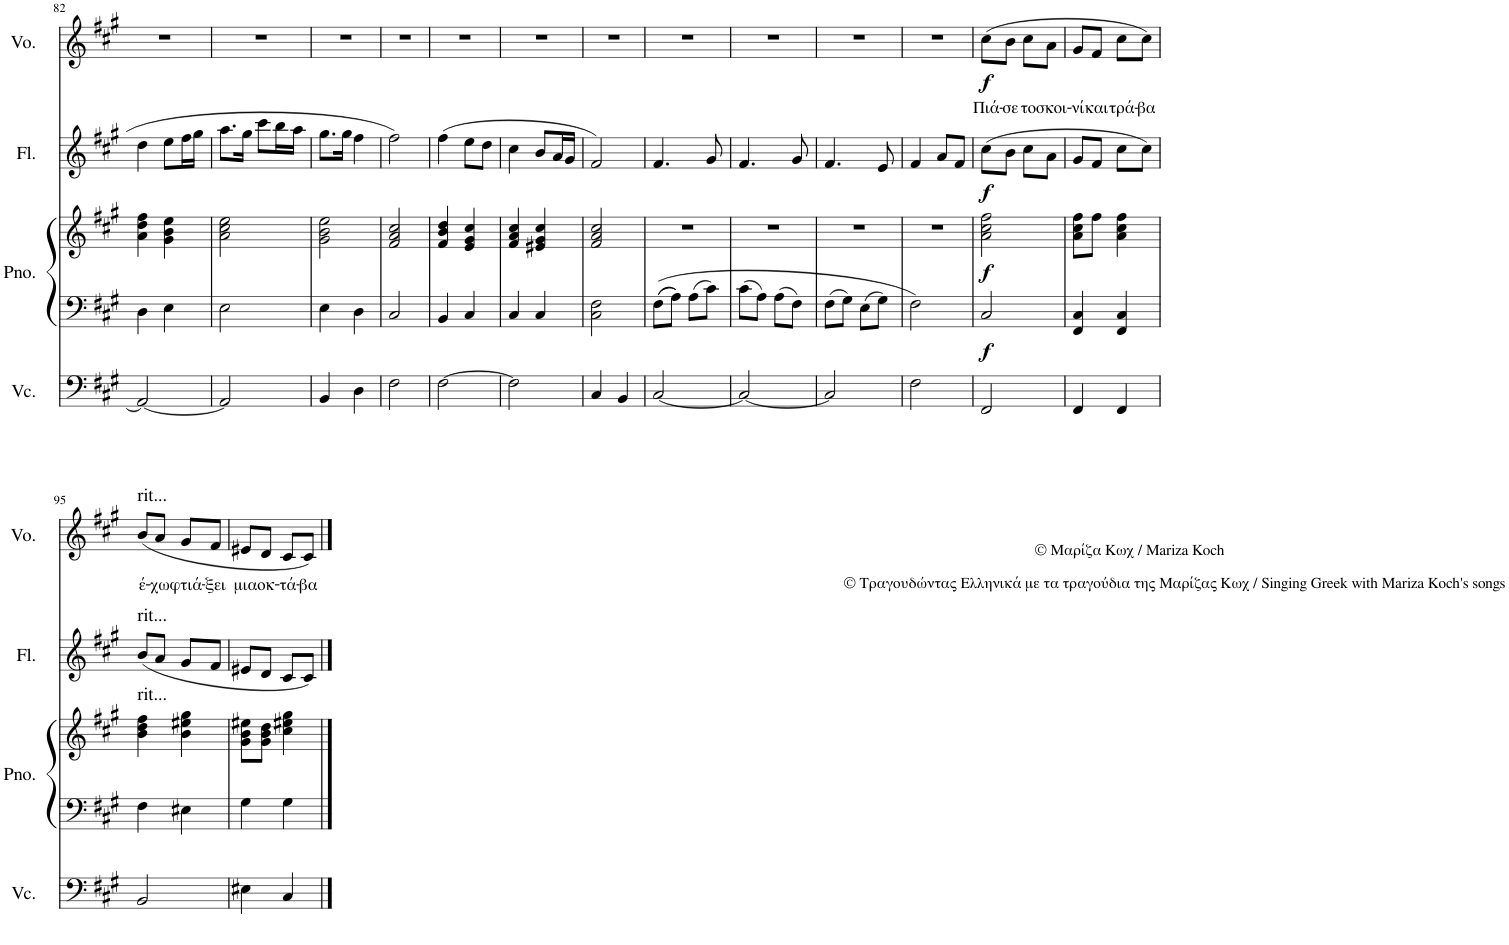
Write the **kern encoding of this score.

**kern	**kern	**kern	**dynam	**harte	**kern	**dynam	**harte	**kern	**text	**dynam	**harte
*part4	*part3	*part3	*part3	*part3	*part2	*part2	*part2	*part1	*part1	*part1	*part1
*staff5	*staff4	*staff3	*staff3/4	*	*staff2	*staff2	*	*staff1	*staff1	*staff1	*
*I"Βιολοντσέλο	*I"Πιάνο	*	*	*	*I"Φλάουτο	*	*	*I"Φωνή	*	*	*
!!LO:PB:g=z
*clefF4	*clefF4	*clefG2	*	*	*clefG2	*	*	*clefG2	*	*	*
*k[f#c#g#]	*k[f#c#g#]	*k[f#c#g#]	*	*	*k[f#c#g#]	*	*	*k[f#c#g#]	*	*	*
*M2/4	*M2/4	*M2/4	*	*	*M2/4	*	*	*M2/4	*	*	*
=82	=82	=82	=82	=82	=82	=82	=82	=82	=82	=82	=82
2AA/_	4D\	4a\ 4dd\ 4ff#\	.	.	4dd\	.	.	2r	.	.	.
.	4E\	4g#\ 4b\ 4ee\	.	.	8ee\L	.	.	.	.	.	.
.	.	.	.	.	16ff#\L	.	.	.	.	.	.
.	.	.	.	.	16gg#\JJ	.	.	.	.	.	.
=83	=83	=83	=83	=83	=83	=83	=83	=83	=83	=83	=83
2AA/]	2E\	2a\ 2cc#\ 2ee\	.	.	8.aa\L	.	.	2r	.	.	.
.	.	.	.	.	16gg#\Jk	.	.	.	.	.	.
.	.	.	.	.	8ccc#\L	.	.	.	.	.	.
.	.	.	.	.	16bb\L	.	.	.	.	.	.
.	.	.	.	.	16aa\JJ	.	.	.	.	.	.
=84	=84	=84	=84	=84	=84	=84	=84	=84	=84	=84	=84
4BB/	4E\	2g#\ 2b\ 2ee\	.	.	8.gg#\L	.	.	2r	.	.	.
.	.	.	.	.	16gg#\Jk	.	.	.	.	.	.
4D\	4D\	.	.	.	4ff#\	.	.	.	.	.	.
=85	=85	=85	=85	=85	=85	=85	=85	=85	=85	=85	=85
2F#\	2C#/	2f#/ 2a/ 2cc#/	.	.	2ff#\	.	.	2r	.	.	.
=86	=86	=86	=86	=86	=86	=86	=86	=86	=86	=86	=86
[2F#\	4BB/	4f#/ 4b/ 4dd/	.	.	(4ff#\	.	.	2r	.	.	.
.	4C#/	4e/ 4g#/ 4cc#/	.	.	8ee\L	.	.	.	.	.	.
.	.	.	.	.	8dd\J	.	.	.	.	.	.
=87	=87	=87	=87	=87	=87	=87	=87	=87	=87	=87	=87
2F#\]	4C#/	4f#/ 4a/ 4cc#/	.	.	4cc#\	.	.	2r	.	.	.
.	4C#/	4e#X/ 4g#/ 4cc#/	.	.	8b/L	.	.	.	.	.	.
.	.	.	.	.	16a/L	.	.	.	.	.	.
.	.	.	.	.	16g#/JJ	.	.	.	.	.	.
=88	=88	=88	=88	=88	=88	=88	=88	=88	=88	=88	=88
4C#/	2C#\ 2F#\	2f#/ 2a/ 2cc#/	.	.	2f#/)	.	.	2r	.	.	.
4BB/	.	.	.	.	.	.	.	.	.	.	.
=89	=89	=89	=89	=89	=89	=89	=89	=89	=89	=89	=89
[2C#/	8F#\L	2r	.	.	4.f#/	.	.	2r	.	.	.
.	8A\J	.	.	.	.	.	.	.	.	.	.
.	8A\L	.	.	.	.	.	.	.	.	.	.
.	8c#\J	.	.	.	8g#/	.	.	.	.	.	.
=90	=90	=90	=90	=90	=90	=90	=90	=90	=90	=90	=90
2C#/_	8c#\L	2r	.	.	4.f#/	.	.	2r	.	.	.
.	8A\J	.	.	.	.	.	.	.	.	.	.
.	8A\L	.	.	.	.	.	.	.	.	.	.
.	8F#\J	.	.	.	8g#/	.	.	.	.	.	.
=91	=91	=91	=91	=91	=91	=91	=91	=91	=91	=91	=91
2C#/]	8F#\L	2r	.	.	4.f#/	.	.	2r	.	.	.
.	8G#\J	.	.	.	.	.	.	.	.	.	.
.	8E\L	.	.	.	.	.	.	.	.	.	.
.	8G#\J	.	.	.	8e/	.	.	.	.	.	.
=92	=92	=92	=92	=92	=92	=92	=92	=92	=92	=92	=92
2F#\	2F#\	2r	.	.	4f#/	.	.	2r	.	.	.
.	.	.	.	.	8a/L	.	.	.	.	.	.
.	.	.	.	.	8f#/J	.	.	.	.	.	.
=93	=93	=93	=93	=93	=93	=93	=93	=93	=93	=93	=93
!	!	!	!LO:DY:b=2	!	!	!	!	!	!LO:LY:b	!	!
!	!	!	!LO:DY:n=1:b	!	!	!LO:DY:b	!	!	!	!LO:DY:b	!
2FF#/	2C#/	2a\ 2cc#\ 2ff#\	f f	.	(8cc#\L	f	.	(8cc#\L	Πιά-	f	.
!	!	!	!	!	!	!	!	!	!LO:LY:b	!	!
.	.	.	.	.	8b\J	.	.	8b\J	-σε	.	.
!	!	!	!	!	!	!	!	!	!LO:LY:b	!	!
.	.	.	.	.	8cc#\L	.	.	8cc#\L	το	.	.
!	!	!	!	!	!	!	!	!	!LO:LY:b	!	!
.	.	.	.	.	8a\J	.	.	8a\J	σκοι-	.	.
=94	=94	=94	=94	=94	=94	=94	=94	=94	=94	=94	=94
!LO:TX:b:t=© Μαρίζα Κωχ / Mariza Koch	!	!	!	!	!	!	!	!	!	!	!
!LO:TX:b:t=© Τραγουδώντας Ελληνικά με τα τραγούδια της Μαρίζας Κωχ / Singing Greek with Mariza Koch's songs	!	!	!	!	!	!	!	!	!	!	!
!	!	!	!	!	!	!	!	!	!LO:LY:b	!	!
4FF#/	4FF#/ 4C#/	8a\ 8cc#\ 8ff#\L	.	.	8g#/L	.	.	8g#/L	-νί	.	.
!	!	!	!	!	!	!	!	!	!LO:LY:b	!	!
.	.	8ff#\J	.	.	8f#/J	.	.	8f#/J	και	.	.
!	!	!	!	!	!	!	!	!	!LO:LY:b	!	!
4FF#/	4FF#/ 4C#/	4a\ 4cc#\ 4ff#\	.	.	8cc#\L	.	.	8cc#\L	τρά-	.	.
!	!	!	!	!	!	!	!	!	!LO:LY:b	!	!
.	.	.	.	.	8cc#\J)	.	.	8cc#\J)	-βα	.	.
!!LO:LB:g=z
=95	=95	=95	=95	=95	=95	=95	=95	=95	=95	=95	=95
!	!	!	!	!LO:H:kt=rit...	!	!	!LO:H:kt=rit...	!	!LO:LY:b	!	!LO:H:kt=rit...
2BB/	4F#\	4b\ 4dd\ 4ff#\	.	N	(8b/L	.	N	(8b/L	έ-	.	N
!	!	!	!	!	!	!	!	!	!LO:LY:b	!	!
.	.	.	.	.	8a/J	.	.	8a/J	-χω	.	.
!	!	!	!	!	!	!	!	!	!LO:LY:b	!	!
.	4E#X\	4b\ 4ee#X\ 4gg#\	.	.	8g#/L	.	.	8g#/L	φτιά-	.	.
!	!	!	!	!	!	!	!	!	!LO:LY:b	!	!
.	.	.	.	.	8f#/J	.	.	8f#/J	-ξει	.	.
=96	=96	=96	=96	=96	=96	=96	=96	=96	=96	=96	=96
!	!	!	!	!	!	!	!	!	!LO:LY:b	!	!
4E#X\	4G#\	8g#\ 8b\ 8ee#X\L	.	.	8e#X/L	.	.	8e#X/L	μια	.	.
!	!	!	!	!	!	!	!	!	!LO:LY:b	!	!
.	.	8g#\ 8b\ 8dd\J	.	.	8d/J	.	.	8d/J	οκ-	.	.
!	!	!	!	!	!	!	!	!	!LO:LY:b	!	!
4C#/	4G#\	4cc#\ 4ee#X\ 4gg#\	.	.	8c#/L	.	.	8c#/L	-τά-	.	.
!	!	!	!	!	!	!	!	!	!LO:LY:b	!	!
.	.	.	.	.	8c#/J)	.	.	8c#/J)	-βα	.	.
==	==	==	==	==	==	==	==	==	==	==	==
*-	*-	*-	*-	*-	*-	*-	*-	*-	*-	*-	*-
